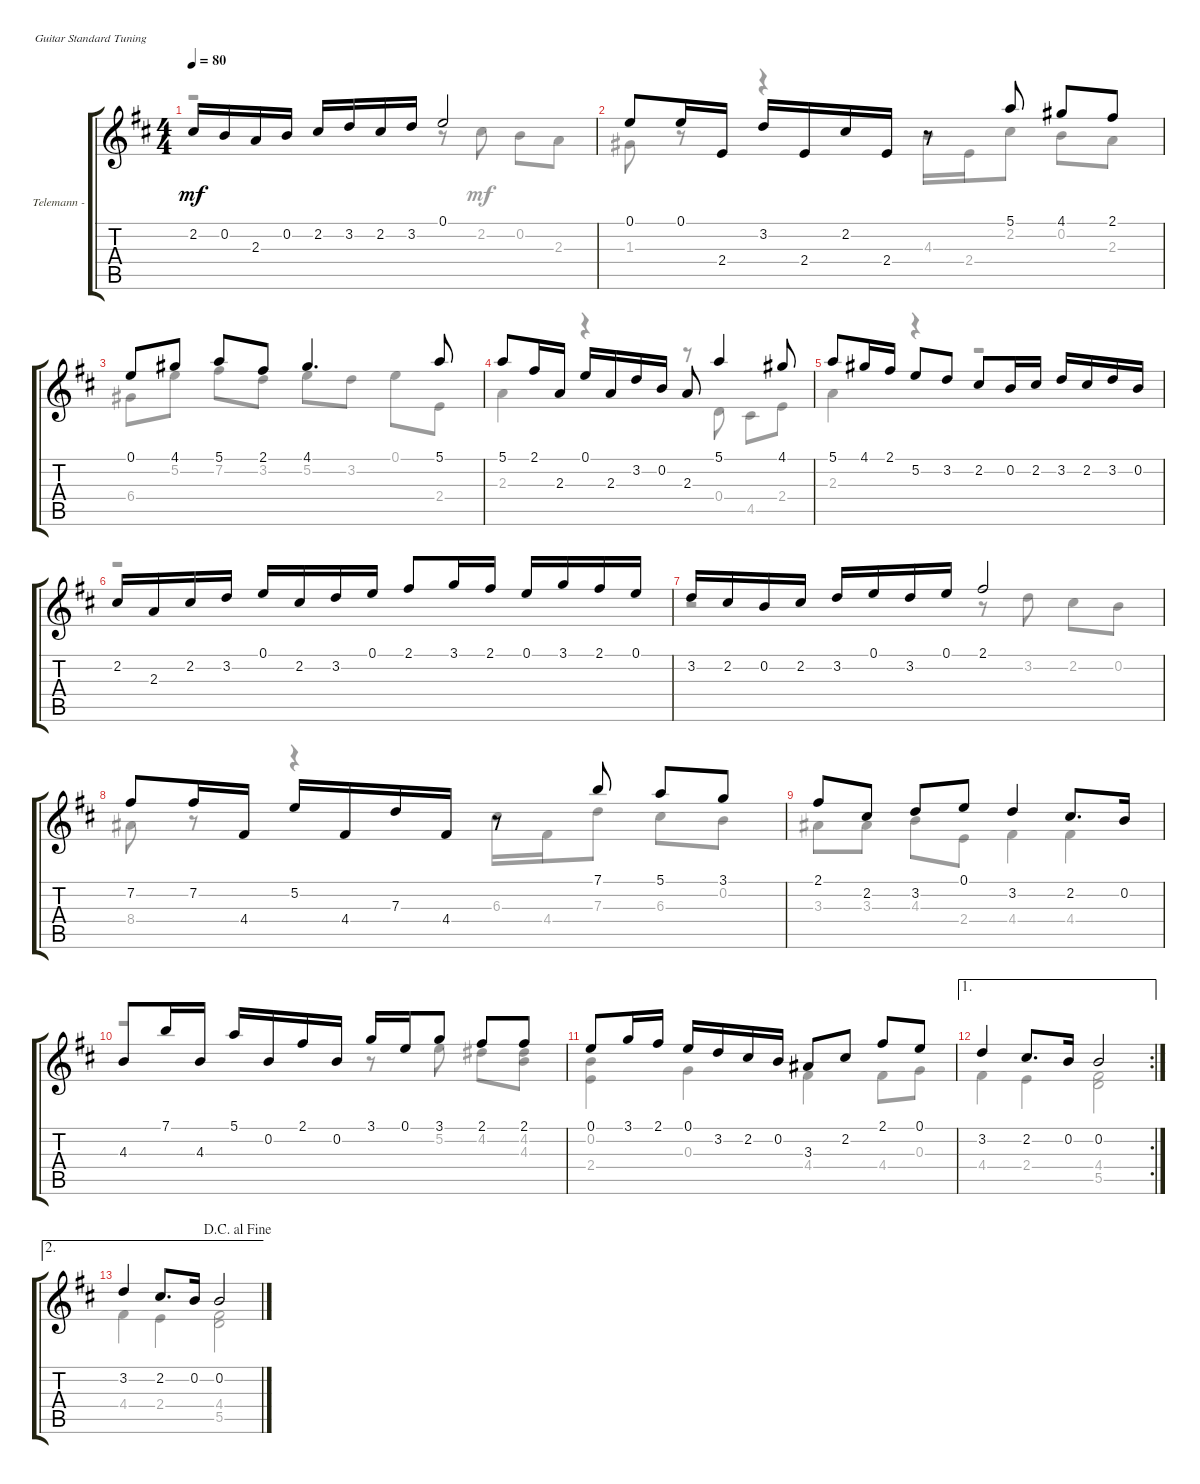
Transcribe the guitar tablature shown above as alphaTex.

\bracketExtendMode groupsimilarinstruments
\firstSystemTrackNameOrientation horizontal
\otherSystemsTrackNameOrientation horizontal
\track ("Telemann - Aria" "Telemann -") {instrument acousticguitarnylon}
\staff {score tabs}
\tuning (E4 B3 G3 D3 A2 E2)
\voice
\ts (4 4)
\tempo 80
\clef g2
\ks d
2.2.16{dy mf} 0.2.16 2.3.16 0.2.16 2.2.16 3.2.16 2.2.16 3.2.16 0.1.2 |
0.1.8 0.1.16 2.4.16 3.2.16 2.4.16 2.2.16 2.4.16 r.8 5.1.8 4.1.8 2.1.8 |
0.1.8 4.1.8 5.1.8 2.1.8 4.1.4{d} 5.1.8 |
5.1.8 2.1.16 2.3.16 0.1.16 2.3.16 3.2.16 0.2.16 2.3.8 5.1.4 4.1.8 |
5.1.8 4.1.16 2.1.16 5.2.8 3.2.8 2.2.8 0.2.16 2.2.16 3.2.16 2.2.16 3.2.16 0.2.16 |
2.2.16 2.3.16 2.2.16 3.2.16 0.1.16 2.2.16 3.2.16 0.1.16 2.1.8 3.1.16 2.1.16 0.1.16 3.1.16 2.1.16 0.1.16 |
3.2.16 2.2.16 0.2.16 2.2.16 3.2.16 0.1.16 3.2.16 0.1.16 2.1.2 |
7.2.8 7.2.16 4.4.16 5.2.16 4.4.16 7.3.16 4.4.16 r.8 7.1.8 5.1.8 3.1.8 |
2.1.8 2.2.8 3.2.8 0.1.8 3.2.4 2.2.8{d} 0.2.16 |
4.3.8 7.1.16 4.3.16 5.1.16 0.2.16 2.1.16 0.2.16 3.1.16 0.1.16 3.1.8 2.1.8 2.1.8 |
0.1.8 3.1.16 2.1.16 0.1.16 3.2.16 2.2.16 0.2.16 3.3.8 2.2.8 2.1.8 0.1.8 |
\ae 1
\rc 2
3.2.4 2.2.8{d} 0.2.16 0.2.2 |
\ae 2
\jump dacapoalfine
3.2.4 2.2.8{d} 0.2.16 0.2.2
\voice
\clef g2
\ottava regular
\simile none
\ks d
r.2{dy mf} r.8 2.2.8 0.2.8 2.3.8 |
1.3.8 r.8 r.4 4.3.16 2.4.16 2.2.8 0.2.8 2.3.8 |
6.4.8 5.2.8 7.2.8 3.2.8 5.2.8 3.2.8 0.1.8 2.4.8 |
2.3.4 r.4 r.8 0.4.8 4.5.8 2.4.8 |
2.3.4 r.4 r.2 |
r.1 |
r.2 r.8 3.2.8 2.2.8 0.2.8 |
8.4.8 r.8 r.4 6.3.16 4.4.16 7.3.8 6.3.8 0.2.8 |
3.3.8 3.3.8 4.3.8 2.4.8 4.4.4 4.4.4 |
r.2 r.8 5.2.8 4.2.8 (4.2 4.3).8 |
(0.2 2.4).4 0.3.4 4.4.4 4.4.8 0.3.8 |
4.4.4 2.4.4 (4.4 5.5).2 |
4.4.4 2.4.4 (4.4 5.5).2
